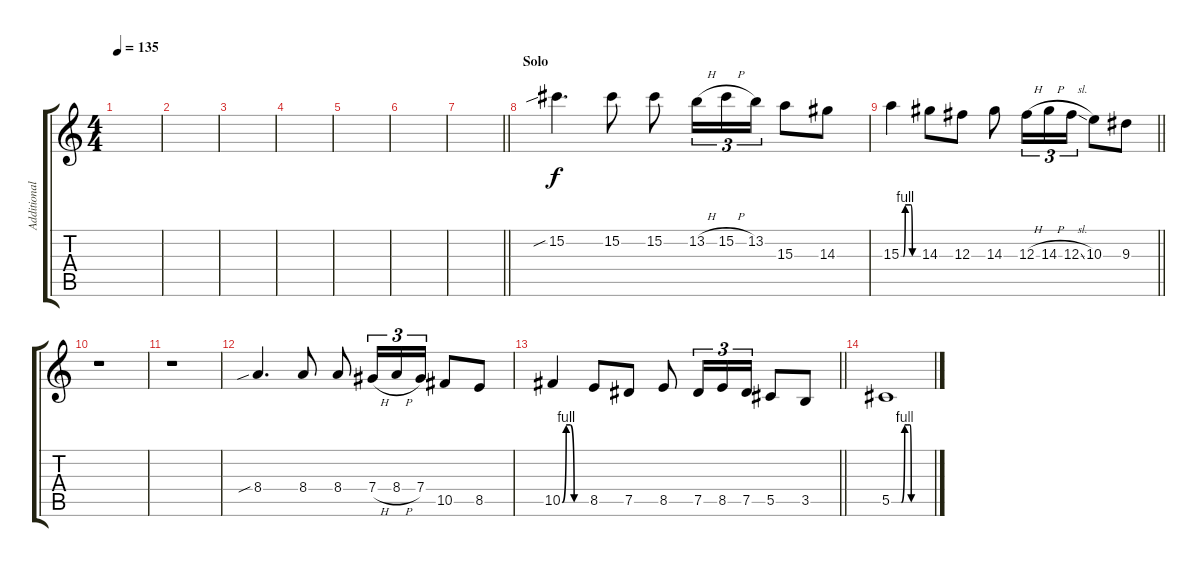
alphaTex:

\track ("Additional guitar" "Additional") {instrument electricguitarjazz}
\staff {score tabs}
\tuning (Eb4 Bb3 Gb3 Db3 Ab2 Db2) {hide}
\ts (4 4)
\tempo 135
\clef g2
\ks c
|
|
|
|
|
|
\barLineRight lightlight
|
\section ("" "Solo")
15.2{sib}.4{d volume 13 instrument overdrivenguitar} 15.2.8 15.2.8 13.2{h}.16{tu (3 2)} 15.2{h}.16{tu (3 2)} 13.2.16{tu (3 2)} 15.3.8 14.3.8 |
\barLineRight lightlight
15.3{be (custom 0 0 8 0 15 4 35 4 40 0 60 0)}.4 14.3.8 12.3.8 14.3.8 12.3{h}.16{tu (3 2)} 14.3{h}.16{tu (3 2)} 12.3{sl}.16{tu (3 2)} 10.3.8 9.3.8 |
r.1 |
r.1 |
8.4{sib}.4{d} 8.4.8 8.4.8 7.4{h}.16{tu (3 2)} 8.4{h}.16{tu (3 2)} 7.4.16{tu (3 2)} 10.5.8 8.5.8 |
\barLineRight lightlight
10.5{be (custom 0 0 10 4 20 4 30 0 60 0)}.4 8.5.8 7.5.8 8.5.8 7.5.16{tu (3 2)} 8.5.16{tu (3 2)} 7.5.16{tu (3 2)} 5.5.8 3.5.8 |
5.5{be (custom 0 0 15 0 20 4 25 4 28 4 30 0 36 0 45 0 50 0 55 0 58 0 60 0)}.1
